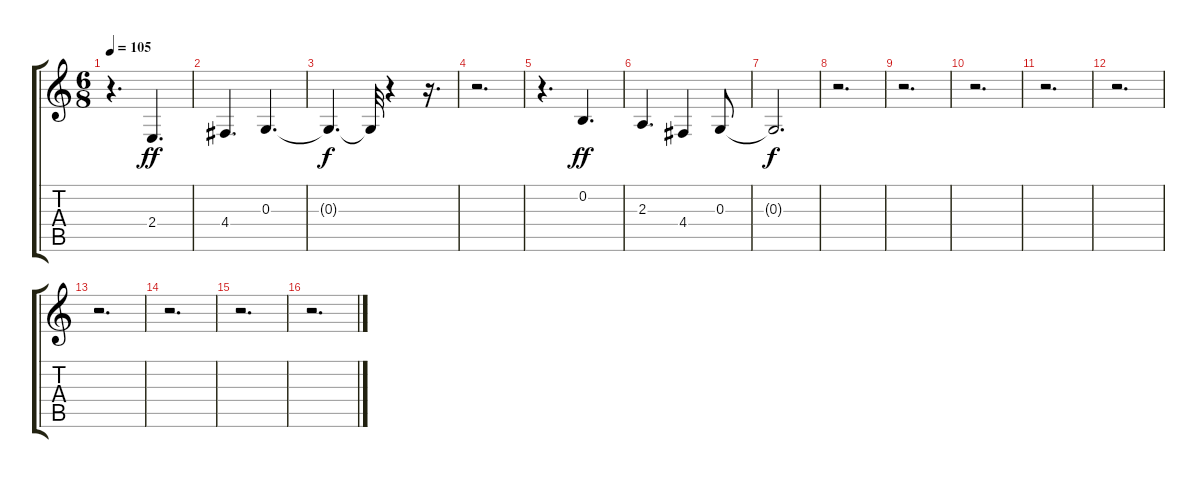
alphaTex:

\track "" {instrument altosax}
\staff {score tabs}
\tuning (E4 B3 G3 D3 A2 E2) {hide}
\ts (6 8)
\tempo 105
\clef g2
\ks c
r.4{d dy f} 2.4.4{d dy ff} |
4.4.4{d} 0.3.4{d} |
0.3{t}.4{d dy f} 0.3{t}.32 r.4 r.16{d} |
r.2{d} |
r.4{d} 0.2.4{d dy ff} |
2.3.4{d} 4.4.4 0.3.8 |
0.3{t}.2{d dy f} |
r.2{d} |
r.2{d} |
r.2{d} |
r.2{d} |
r.2{d} |
r.2{d} |
r.2{d} |
r.2{d} |
r.2{d}
